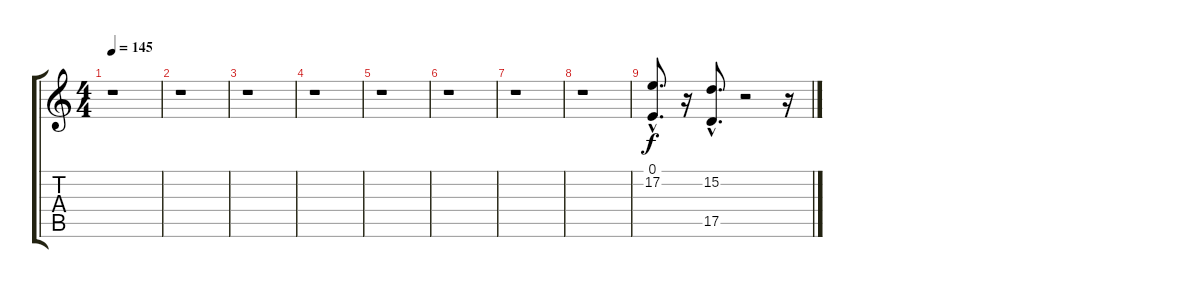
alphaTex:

\track "" {instrument shakuhachi}
\staff {score tabs}
\tuning (E4 B3 G3 D3 A2 E2) {hide}
\ts (4 4)
\tempo 145
\clef g2
\ks c
r.1{dy f} |
r.1 |
r.1 |
r.1 |
r.1 |
r.1 |
r.1 |
r.1 |
(0.1{hac} 17.2{hac}).8{d} r.16 (15.2 17.5{hac}).8{d} r.2 r.16
